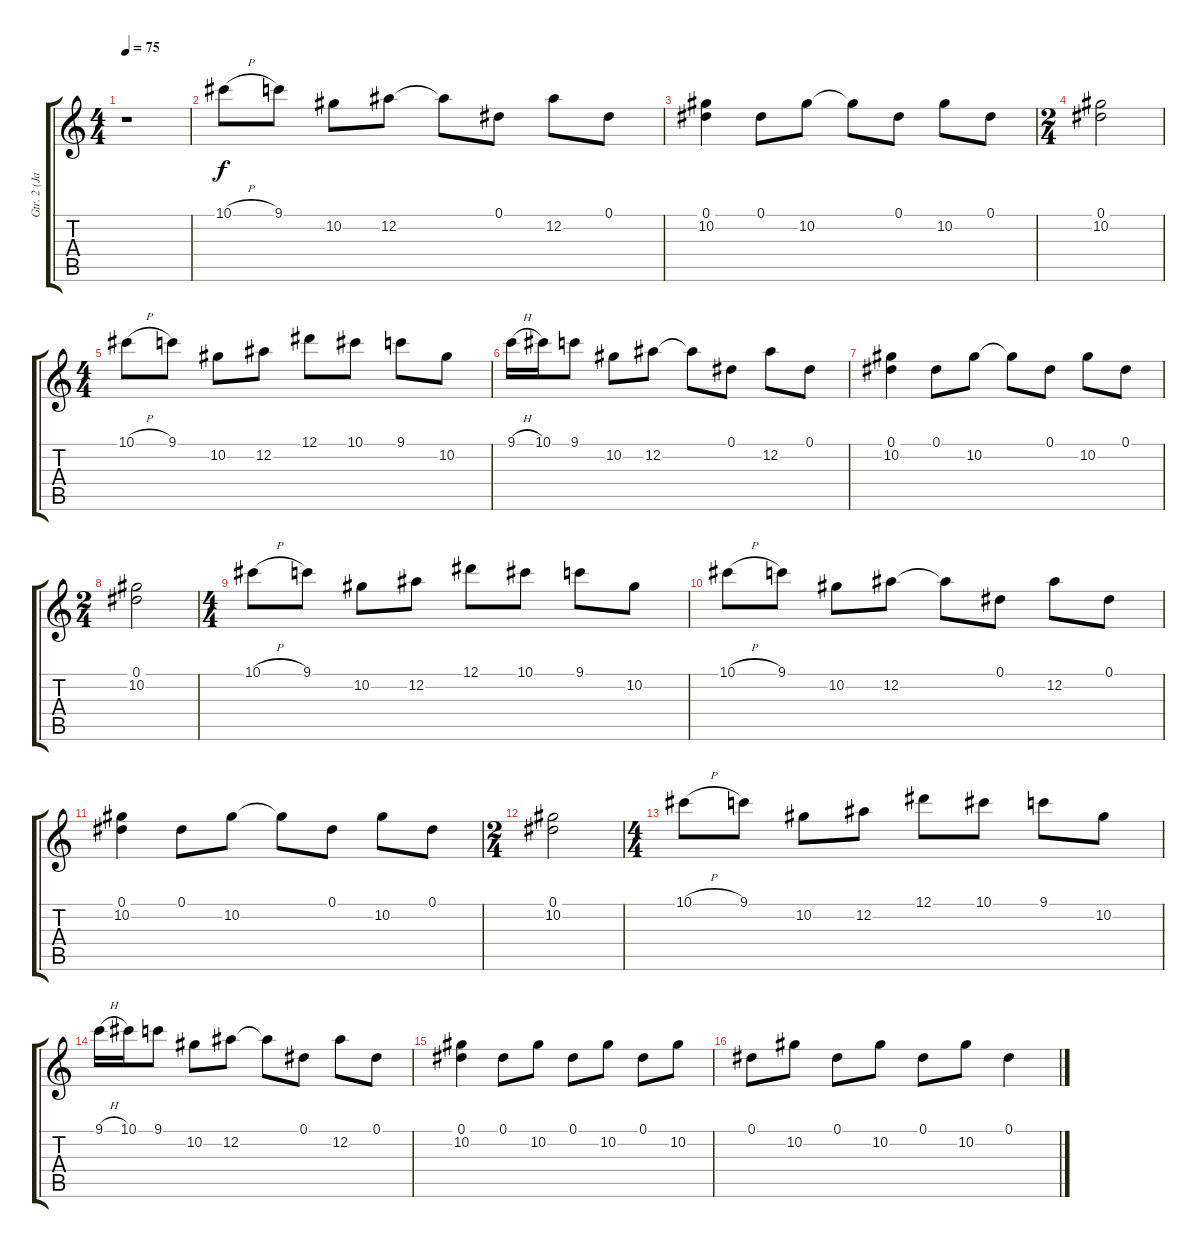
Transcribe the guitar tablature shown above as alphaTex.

\track ("Gtr. 2 (James)" "Gtr. 2 (Ja") {instrument electricguitarclean}
\staff {score tabs}
\tuning (Eb4 Bb3 Gb3 Db3 Ab2 Eb2) {hide}
\ts (4 4)
\tempo 75
\clef g2
\ks c
r.1{dy f} |
10.1{h}.8 9.1.8 10.2.8 12.2.8 12.2{t}.8 0.1.8 12.2.8 0.1.8 |
(0.1 10.2).4 0.1.8 10.2.8 10.2{t}.8 0.1.8 10.2.8 0.1.8 |
\ts (2 4)
(0.1 10.2).2 |
\ts (4 4)
10.1{h}.8 9.1.8 10.2.8 12.2.8 12.1.8 10.1.8 9.1.8 10.2.8 |
9.1{h}.16 10.1.16 9.1.8 10.2.8 12.2.8 12.2{t}.8 0.1.8 12.2.8 0.1.8 |
(0.1 10.2).4 0.1.8 10.2.8 10.2{t}.8 0.1.8 10.2.8 0.1.8 |
\ts (2 4)
(0.1 10.2).2 |
\ts (4 4)
10.1{h}.8 9.1.8 10.2.8 12.2.8 12.1.8 10.1.8 9.1.8 10.2.8 |
10.1{h}.8 9.1.8 10.2.8 12.2.8 12.2{t}.8 0.1.8 12.2.8 0.1.8 |
(0.1 10.2).4 0.1.8 10.2.8 10.2{t}.8 0.1.8 10.2.8 0.1.8 |
\ts (2 4)
(0.1 10.2).2 |
\ts (4 4)
10.1{h}.8 9.1.8 10.2.8 12.2.8 12.1.8 10.1.8 9.1.8 10.2.8 |
9.1{h}.16 10.1.16 9.1.8 10.2.8 12.2.8 12.2{t}.8 0.1.8 12.2.8 0.1.8 |
(0.1 10.2).4 0.1.8 10.2.8 0.1.8 10.2.8 0.1.8 10.2.8 |
0.1.8 10.2.8 0.1.8 10.2.8 0.1.8 10.2.8 0.1.4
